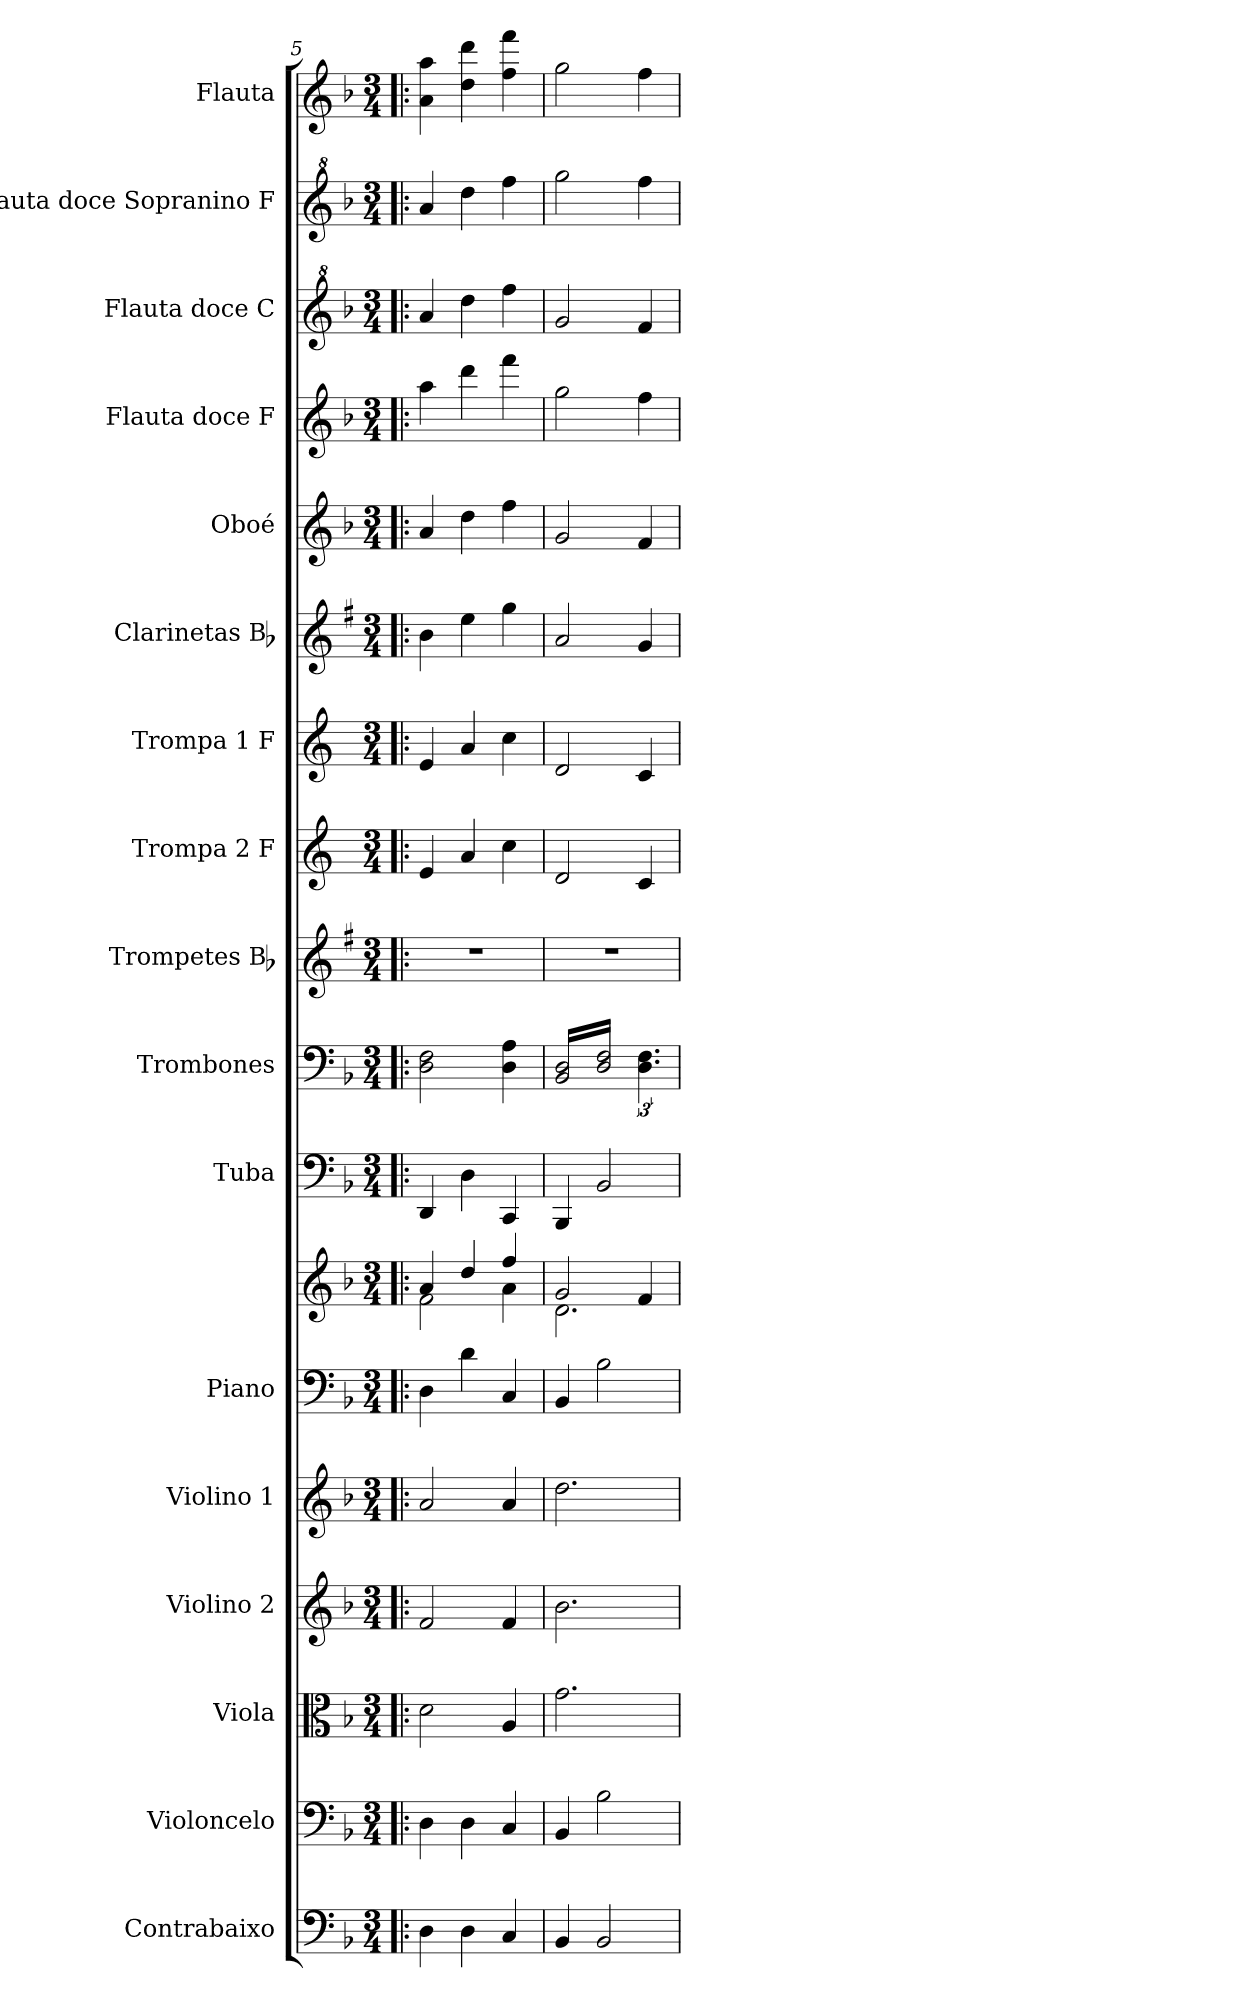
**kern	**kern	**kern	**kern	**kern	**kern	**kern	**kern	**kern	**kern	**kern	**kern	**kern	**kern	**kern	**kern	**kern	**kern
*part17	*part16	*part15	*part14	*part13	*part12	*part12	*part11	*part10	*part9	*part8	*part7	*part6	*part5	*part4	*part3	*part2	*part1
*staff18	*staff17	*staff16	*staff15	*staff14	*staff13	*staff12	*staff11	*staff10	*staff9	*staff8	*staff7	*staff6	*staff5	*staff4	*staff3	*staff2	*staff1
*I"Contrabaixo	*I"Violoncelo	*I"Viola	*I"Violino 2	*I"Violino 1	*I"Piano	*	*I"Tuba	*I"Trombones	*I"Trompetes Bb	*I"Trompa 2  F	*I"Trompa 1 F	*I"Clarinetas Bb	*I"Oboé	*I"Flauta doce F	*I"Flauta doce  C	*I"Flauta doce  Sopranino F	*I"Flauta
*I'Cb.	*I'Vc.	*I'Vla.	*I'Vln. 2	*I'Vln. 1	*I'Pno	*	*I'Tba.	*I'Tbn.	*I'Tpt.	*	*	*I'Cl.	*I'Ob.	*	*	*I'Fl. d. sop.	*I'Fl.
!!LO:PB:g=z
*clefF4	*clefF4	*clefC3	*clefG2	*clefG2	*clefF4	*clefG2	*clefF4	*clefF4	*clefG2	*clefG2	*clefG2	*clefG2	*clefG2	*clefG2	*clefG^2	*clefG^2	*clefG2
*ITrd7c12	*	*	*	*	*	*	*	*	*ITrd1c2	*ITrd4c7	*ITrd4c7	*ITrd1c2	*	*	*ITrd-7c-12	*ITrd-7c-12	*
*k[b-]	*k[b-]	*k[b-]	*k[b-]	*k[b-]	*k[b-]	*k[b-]	*k[b-]	*k[b-]	*k[b-]	*k[b-]	*k[b-]	*k[b-]	*k[b-]	*k[b-]	*k[b-]	*k[b-]	*k[b-]
*F:	*F:	*F:	*F:	*F:	*F:	*F:	*F:	*F:	*F:	*	*	*F:	*F:	*F:	*F:	*F:	*F:
*M3/4	*M3/4	*M3/4	*M3/4	*M3/4	*M3/4	*M3/4	*M3/4	*M3/4	*M3/4	*M3/4	*M3/4	*M3/4	*M3/4	*M3/4	*M3/4	*M3/4	*M3/4
=5!|:	=5!|:	=5!|:	=5!|:	=5!|:	=5!|:	=5!|:	=5!|:	=5!|:	=5!|:	=5!|:	=5!|:	=5!|:	=5!|:	=5!|:	=5!|:	=5!|:	=5!|:
*	*	*	*	*	*	*^	*	*	*	*	*	*	*	*	*	*	*
4DD\	4D\	2d\	2f/	2a/	4D\	4a/	2f\	4DD/	2D\ 2F\	2.r	4A/	4A/	4a\	4a/	4aa\	4aaa/	4aaa/	4a\ 4aa\
4DD\	4D\	.	.	.	4d\	4dd/	.	4D\	.	.	4d/	4d/	4dd\	4dd\	4ddd\	4dddd\	4dddd\	4dd\ 4ddd\
4CC/	4C/	4A/	4f/	4a/	4C/	4ff/	4a\	4CC/	4D\ 4A\	.	4f\	4f\	4ff\	4ff\	4fff\	4ffff\	4ffff\	4ff\ 4fff\
=6	=6	=6	=6	=6	=6	=6	=6	=6	=6	=6	=6	=6	=6	=6	=6	=6	=6	=6
*	*	*	*	*	*	*	*	*	*tremolo	*	*	*	*	*	*	*	*	*
4BBB-/	4BB-/	2.g\	2.b-\	2.dd\	4BB-/	2g/	2.d\	4BBB-/	16BB-/ 16D/LL	2.r	2G/	2G/	2g/	2g/	2gg\	2ggg/	2gggg\	2gg\
.	.	.	.	.	.	.	.	.	16D\ 16F\	.	.	.	.	.	.	.	.	.
.	.	.	.	.	.	.	.	.	16BB-/ 16D/	.	.	.	.	.	.	.	.	.
.	.	.	.	.	.	.	.	.	16D\ 16F\	.	.	.	.	.	.	.	.	.
2BBB-/	2B-\	.	.	.	2B-\	.	.	2BB-/	16BB-/ 16D/	.	.	.	.	.	.	.	.	.
.	.	.	.	.	.	.	.	.	16D\ 16F\	.	.	.	.	.	.	.	.	.
.	.	.	.	.	.	.	.	.	16BB-/ 16D/	.	.	.	.	.	.	.	.	.
.	.	.	.	.	.	.	.	.	16D\ 16F\JJ	.	.	.	.	.	.	.	.	.
*	*	*	*	*	*	*	*	*	*Xtremolo	*	*	*	*	*	*	*	*	*
.	.	.	.	.	.	4f/	.	.	6.D\@@16@@ 6.F\@@16@@	.	4F/	4F/	4f/	4f/	4ff\	4fff/	4ffff\	4ff\
.	.	.	.	.	.	.	.	.	.	.	.	.	.	.	.	.	.	.
.	.	.	.	.	.	.	.	.	.	.	.	.	.	.	.	.	.	.
.	.	.	.	.	.	.	.	.	.	.	.	.	.	.	.	.	.	.
.	.	.	.	.	.	.	.	.	.	.	.	.	.	.	.	.	.	.
.	.	.	.	.	.	.	.	.	.	.	.	.	.	.	.	.	.	.
.	.	.	.	.	.	.	.	.	.	.	.	.	.	.	.	.	.	.
.	.	.	.	.	.	.	.	.	.	.	.	.	.	.	.	.	.	.
*	*	*	*	*	*	*v	*v	*	*	*	*	*	*	*	*	*	*	*
=	=	=	=	=	=	=	=	=	=	=	=	=	=	=	=	=	=
*-	*-	*-	*-	*-	*-	*-	*-	*-	*-	*-	*-	*-	*-	*-	*-	*-	*-
